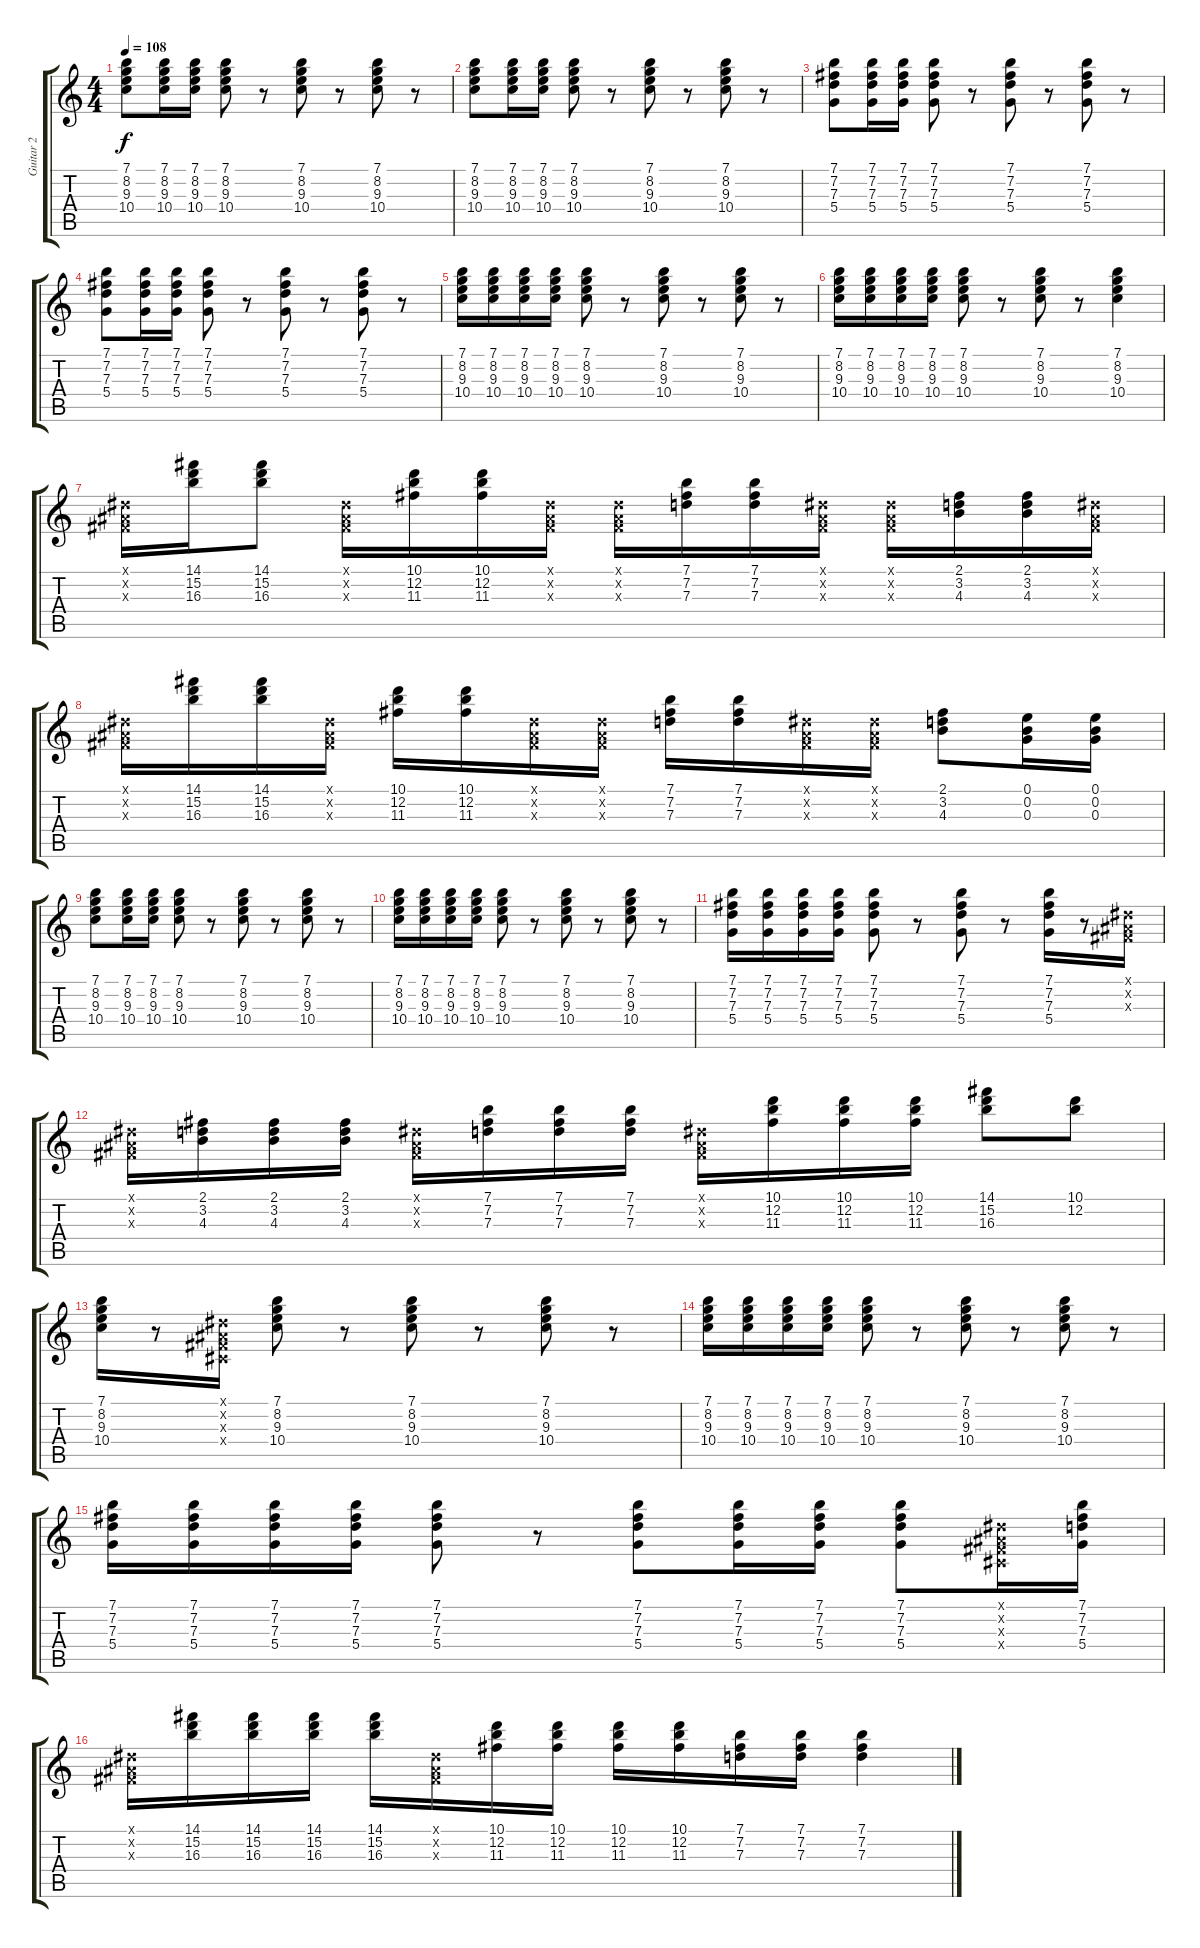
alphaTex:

\track ("Guitar 2" "Guitar 2") {instrument electricguitarclean}
\staff {score tabs}
\tuning (E4 B3 G3 D3 A2 E2) {hide}
\ts (4 4)
\tempo 108
\clef g2
\ks c
(7.1 8.2 9.3 10.4).8{dy f} (7.1 8.2 9.3 10.4).16 (7.1 8.2 9.3 10.4).16 (7.1 8.2 9.3 10.4).8 r.8 (7.1 8.2 9.3 10.4).8 r.8 (7.1 8.2 9.3 10.4).8 r.8 |
(7.1 8.2 9.3 10.4).8 (7.1 8.2 9.3 10.4).16 (7.1 8.2 9.3 10.4).16 (7.1 8.2 9.3 10.4).8 r.8 (7.1 8.2 9.3 10.4).8 r.8 (7.1 8.2 9.3 10.4).8 r.8 |
(7.1 7.2 7.3 5.4).8 (7.1 7.2 7.3 5.4).16 (7.1 7.2 7.3 5.4).16 (7.1 7.2 7.3 5.4).8 r.8 (7.1 7.2 7.3 5.4).8 r.8 (7.1 7.2 7.3 5.4).8 r.8 |
(7.1 7.2 7.3 5.4).8 (7.1 7.2 7.3 5.4).16 (7.1 7.2 7.3 5.4).16 (7.1 7.2 7.3 5.4).8 r.8 (7.1 7.2 7.3 5.4).8 r.8 (7.1 7.2 7.3 5.4).8 r.8 |
(7.1 8.2 9.3 10.4).16 (7.1 8.2 9.3 10.4).16 (7.1 8.2 9.3 10.4).16 (7.1 8.2 9.3 10.4).16 (7.1 8.2 9.3 10.4).8 r.8 (7.1 8.2 9.3 10.4).8 r.8 (7.1 8.2 9.3 10.4).8 r.8 |
(7.1 8.2 9.3 10.4).16 (7.1 8.2 9.3 10.4).16 (7.1 8.2 9.3 10.4).16 (7.1 8.2 9.3 10.4).16 (7.1 8.2 9.3 10.4).8 r.8 (7.1 8.2 9.3 10.4).8 r.8 (7.1 8.2 9.3 10.4).4 |
(-1.1{x} -1.2{x} -1.3{x}).16 (14.1 15.2 16.3).16 (14.1 15.2 16.3).8 (-1.1{x} -1.2{x} -1.3{x}).16 (10.1 12.2 11.3).16 (10.1 12.2 11.3).16 (-1.1{x} -1.2{x} -1.3{x}).16 (-1.1{x} -1.2{x} -1.3{x}).16 (7.1 7.2 7.3).16 (7.1 7.2 7.3).16 (-1.1{x} -1.2{x} -1.3{x}).16 (-1.1{x} -1.2{x} -1.3{x}).16 (2.1 3.2 4.3).16 (2.1 3.2 4.3).16 (-1.1{x} -1.2{x} -1.3{x}).16 |
(-1.1{x} -1.2{x} -1.3{x}).16 (14.1 15.2 16.3).16 (14.1 15.2 16.3).16 (-1.1{x} -1.2{x} -1.3{x}).16 (10.1 12.2 11.3).16 (10.1 12.2 11.3).16 (-1.1{x} -1.2{x} -1.3{x}).16 (-1.1{x} -1.2{x} -1.3{x}).16 (7.1 7.2 7.3).16 (7.1 7.2 7.3).16 (-1.1{x} -1.2{x} -1.3{x}).16 (-1.1{x} -1.2{x} -1.3{x}).16 (2.1 3.2 4.3).8 (0.1 0.2 0.3).16 (0.1 0.2 0.3).16 |
(7.1 8.2 9.3 10.4).8 (7.1 8.2 9.3 10.4).16 (7.1 8.2 9.3 10.4).16 (7.1 8.2 9.3 10.4).8 r.8 (7.1 8.2 9.3 10.4).8 r.8 (7.1 8.2 9.3 10.4).8 r.8 |
(7.1 8.2 9.3 10.4).16 (7.1 8.2 9.3 10.4).16 (7.1 8.2 9.3 10.4).16 (7.1 8.2 9.3 10.4).16 (7.1 8.2 9.3 10.4).8 r.8 (7.1 8.2 9.3 10.4).8 r.8 (7.1 8.2 9.3 10.4).8 r.8 |
(7.1 7.2 7.3 5.4).16 (7.1 7.2 7.3 5.4).16 (7.1 7.2 7.3 5.4).16 (7.1 7.2 7.3 5.4).16 (7.1 7.2 7.3 5.4).8 r.8 (7.1 7.2 7.3 5.4).8 r.8 (7.1 7.2 7.3 5.4).16 r.8 (-1.1{x} -1.2{x} -1.3{x}).16 |
(-1.1{x} -1.2{x} -1.3{x}).16 (2.1 3.2 4.3).16 (2.1 3.2 4.3).16 (2.1 3.2 4.3).16 (-1.1{x} -1.2{x} -1.3{x}).16 (7.1 7.2 7.3).16 (7.1 7.2 7.3).16 (7.1 7.2 7.3).16 (-1.1{x} -1.2{x} -1.3{x}).16 (10.1 12.2 11.3).16 (10.1 12.2 11.3).16 (10.1 12.2 11.3).16 (14.1 15.2 16.3).8 (10.1 12.2).8 |
(7.1 8.2 9.3 10.4).16 r.8 (-1.1{x} -1.2{x} -1.3{x} -1.4{x}).16 (7.1 8.2 9.3 10.4).8 r.8 (7.1 8.2 9.3 10.4).8 r.8 (7.1 8.2 9.3 10.4).8 r.8 |
(7.1 8.2 9.3 10.4).16 (7.1 8.2 9.3 10.4).16 (7.1 8.2 9.3 10.4).16 (7.1 8.2 9.3 10.4).16 (7.1 8.2 9.3 10.4).8 r.8 (7.1 8.2 9.3 10.4).8 r.8 (7.1 8.2 9.3 10.4).8 r.8 |
(7.1 7.2 7.3 5.4).16 (7.1 7.2 7.3 5.4).16 (7.1 7.2 7.3 5.4).16 (7.1 7.2 7.3 5.4).16 (7.1 7.2 7.3 5.4).8 r.8 (7.1 7.2 7.3 5.4).8 (7.1 7.2 7.3 5.4).16 (7.1 7.2 7.3 5.4).16 (7.1 7.2 7.3 5.4).8 (-1.1{x} -1.2{x} -1.3{x} -1.4{x}).16 (7.1 7.2 7.3 5.4).16 |
(-1.1{x} -1.2{x} -1.3{x}).16 (14.1 15.2 16.3).16 (14.1 15.2 16.3).16 (14.1 15.2 16.3).16 (14.1 15.2 16.3).16 (-1.1{x} -1.2{x} -1.3{x}).16 (10.1 12.2 11.3).16 (10.1 12.2 11.3).16 (10.1 12.2 11.3).16 (10.1 12.2 11.3).16 (7.1 7.2 7.3).16 (7.1 7.2 7.3).16 (7.1 7.2 7.3).4
